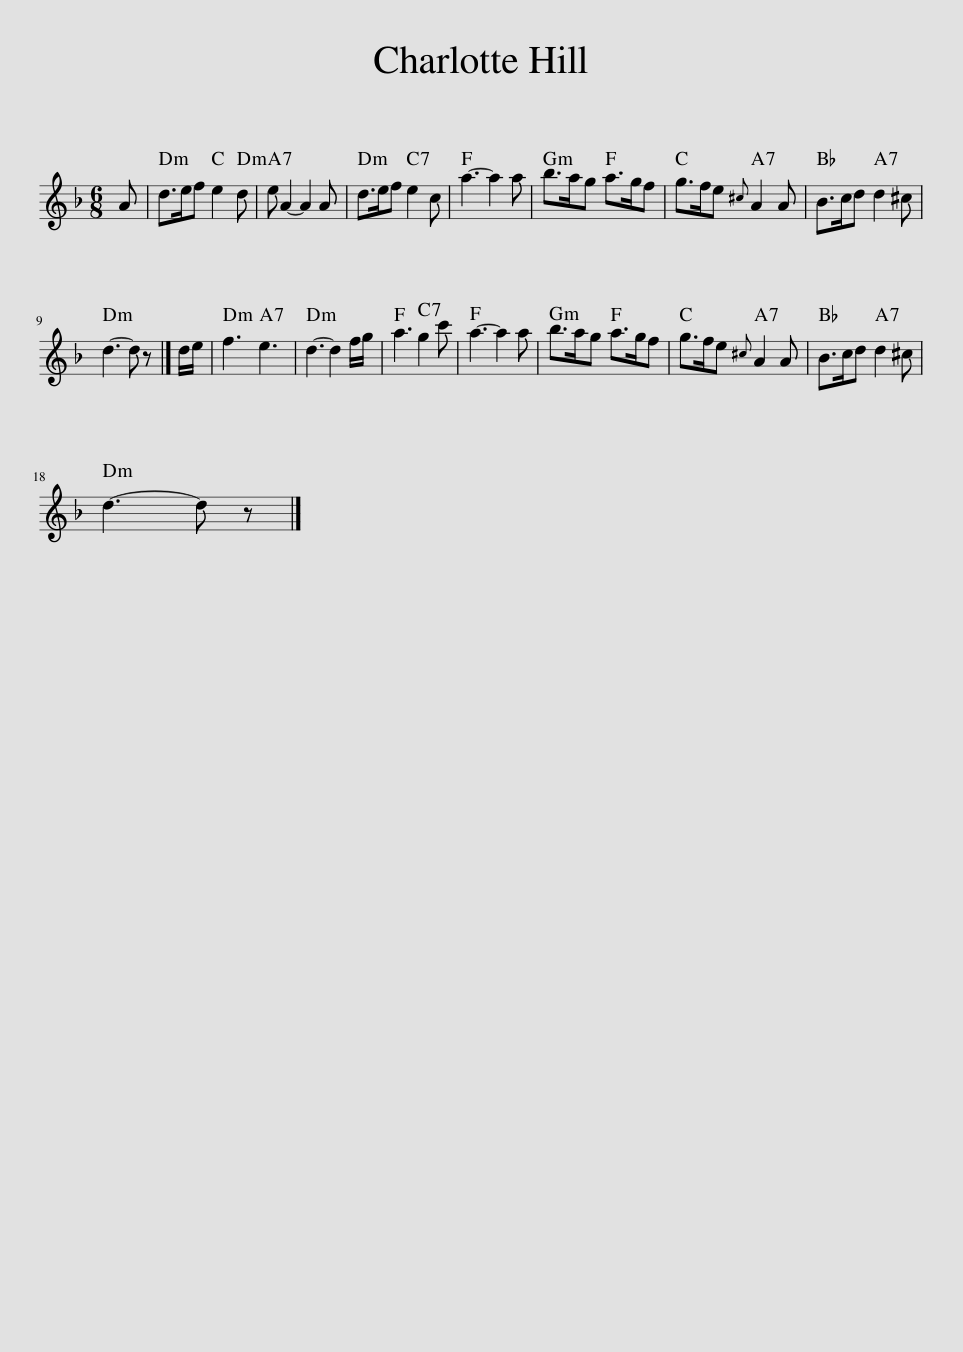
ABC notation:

X:1
L:1/8
M:6/8
I:linebreak $
K:Dmin
V:1 treble
V:1
 A | d>ef e2 d | e A2- A2 A | d>ef e2 c | a3- a2 a | %5
 b>ag a>gf | g>fe{^c} A2 A | B>cd d2 ^c |$ d3- d z |] d/e/ | %10
 f3 e3 | d3- d2 f/g/ | a3 g2 c' | a3- a2 a | b>ag a>gf | %15
 g>fe{^c} A2 A | B>cd d2 ^c |$ d3- d z |] %18
